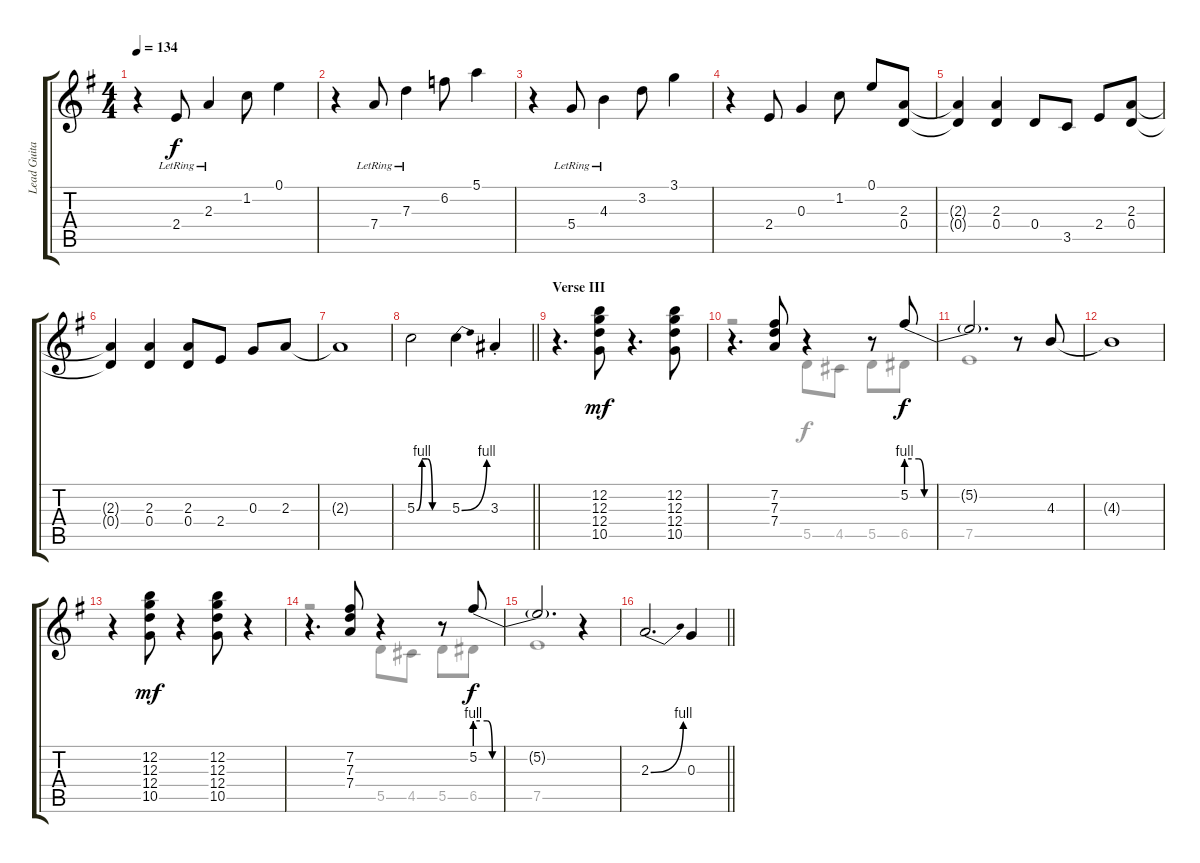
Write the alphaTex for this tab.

\track ("Lead Guitar" "Lead Guita") {instrument electricguitarclean}
\staff {score tabs}
\tuning (E4 B3 G3 D3 A2 E2) {hide}
\voice
\ts (4 4)
\tempo 134
\clef g2
\ks g
r.4{dy f} 2.4{lr}.8 2.3{lr}.4 1.2.8 0.1.4 |
r.4 7.4{lr}.8 7.3{lr}.4 6.2.8 5.1.4 |
r.4 5.4{lr}.8 4.3{lr}.4 3.2.8 3.1.4 |
r.4 2.4.8 0.3.4 1.2.8 0.1.8 (2.3 0.4).8 |
(2.3{t} 0.4{t}).4 (2.3 0.4).4 0.4.8 3.5.8 2.4.8 (2.3 0.4).8 |
(2.3{t} 0.4{t}).4 (2.3 0.4).4 (2.3 0.4).8 2.4.8 0.3.8 2.3.8 |
2.3{t}.1 |
\barLineRight lightlight
5.3{be (custom 0 0 10 4 20 4 30 0 60 0)}.2 5.3{be (bend 0 0 60 4)}.4 3.3{st}.4 |
\section ("" "Verse III")
r.4{d} (12.2 12.3 12.4 10.5).8{dy mf} r.4{d} (12.2 12.3 12.4 10.5).8 |
r.4{d} (7.2 7.3 7.4).8 r.4 r.8 5.2{be (custom 0 4 7 4 10 0 15 0 30 0 60 0)}.8{dy f} |
5.2{t}.2{d} r.8 4.3.8 |
4.3{t}.1 |
r.4 (12.2 12.3 12.4 10.5).8{dy mf} r.4 (12.2 12.3 12.4 10.5).8 r.4 |
r.4{d} (7.2 7.3 7.4).8 r.4 r.8 5.2{be (custom 0 4 7 4 10 0 15 0 30 0 60 0)}.8{dy f} |
5.2{t}.2{d} r.4 |
\barLineRight lightlight
2.3{be (bend 0 0 60 4)}.2{d} 0.3.4
\voice
\clef g2
\ottava regular
\simile none
\ks g
|
|
|
|
|
|
|
\barLineRight lightlight
|
|
r.2 5.5.8 4.5.8 5.5.8 6.5.8 |
7.5.1 |
|
|
r.2 5.5.8 4.5.8 5.5.8 6.5.8 |
7.5.1 |
\barLineRight lightlight
